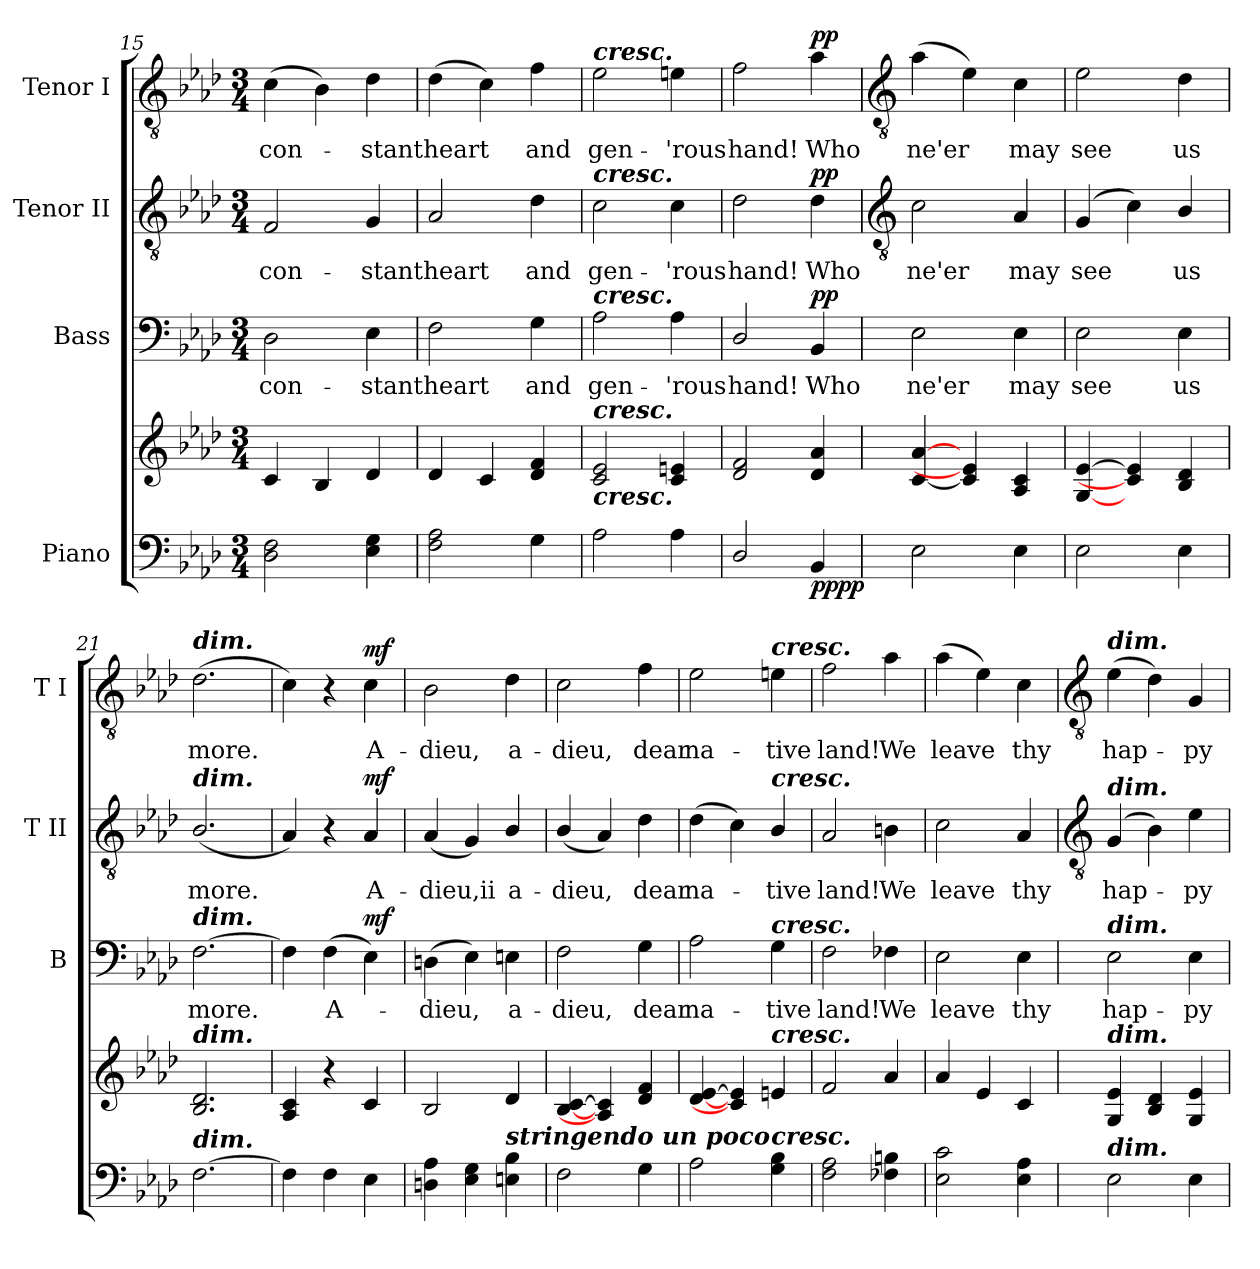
**kern	**kern	**dynam	**kern	**text	**dynam	**kern	**text	**dynam	**kern	**text	**dynam
*part4	*part4	*part4	*part3	*part3	*part3	*part2	*part2	*part2	*part1	*part1	*part1
*staff5	*staff4	*staff4/5	*staff3	*staff3	*staff3	*staff2	*staff2	*staff2	*staff1	*staff1	*staff1
*I"Piano	*	*	*I"Bass	*	*	*I"Tenor II	*	*	*I"Tenor I	*	*
*	*	*	*I'B	*	*	*I'T II	*	*	*I'T I	*	*
*clefF4	*clefG2	*	*clefF4	*	*	*clefGv2	*	*	*clefGv2	*	*
*k[b-e-a-d-]	*k[b-e-a-d-]	*	*k[b-e-a-d-]	*	*	*k[b-e-a-d-]	*	*	*k[b-e-a-d-]	*	*
*A-:	*A-:	*	*A-:	*	*	*A-:	*	*	*A-:	*	*
*M3/4	*M3/4	*	*M3/4	*	*	*M3/4	*	*	*M3/4	*	*
=15	=15	=15	=15	=15	=15	=15	=15	=15	=15	=15	=15
*^	*	*	*	*	*	*	*	*	*	*	*
!	!	!	!	!	!LO:LY:b	!	!	!LO:LY:b	!	!	!LO:LY:b	!
2.ryy	2D-\ 2F\	4c	.	2D-	con-	.	2F	con-	.	(>4c	con-	.
.	.	4B-	.	.	.	.	.	.	.	4B-)	.	.
!	!	!	!	!	!LO:LY:b	!	!	!LO:LY:b	!	!	!LO:LY:b	!
.	4E-\ 4G\	4d-	.	4E-	-stant	.	4G	-stant	.	4d-	stant	.
=16	=16	=16	=16	=16	=16	=16	=16	=16	=16	=16	=16	=16
!	!	!	!	!	!LO:LY:b	!	!	!LO:LY:b	!	!	!LO:LY:b	!
2.ryy	2F\ 2A-\	4d-	.	2F	heart	.	2A-	heart	.	(>4d-	heart	.
.	.	4c	.	.	.	.	.	.	.	4c)	.	.
!	!	!	!	!	!LO:LY:b	!	!	!LO:LY:b	!	!	!LO:LY:b	!
.	4G\	4d- 4f	.	4G	and	.	4d-	and	.	4f	and	.
=17	=17	=17	=17	=17	=17	=17	=17	=17	=17	=17	=17	=17
!	!	!	!	!	!	!	!	!	!	!LO:TX:a:Bi:t=cresc.	!	!
!	!	!	!	!	!	!	!LO:TX:a:Bi:t=cresc.	!	!	!	!	!
!	!	!	!	!LO:TX:a:Bi:t=cresc.	!	!	!	!	!	!	!	!
!	!	!LO:TX:a:Bi:t=cresc.	!	!	!	!	!	!	!	!	!	!
!LO:TX:a:Bi:t=cresc.	!	!	!	!	!	!	!	!	!	!	!	!
!	!	!	!	!	!LO:LY:b	!	!	!LO:LY:b	!	!	!LO:LY:b	!
2.ryy	2A-\	2c 2e-	.	2A-	gen-	.	2c	gen-	.	2e-	gen-	.
!	!	!	!	!	!LO:LY:b	!	!	!LO:LY:b	!	!	!LO:LY:b	!
.	4A-\	4c 4en	.	4A-	-'rous	.	4c	-'rous	.	4en	-'rous	.
=18	=18	=18	=18	=18	=18	=18	=18	=18	=18	=18	=18	=18
!	!	!	!	!	!LO:LY:b	!	!	!LO:LY:b	!	!	!LO:LY:b	!
2.ryy	2D-/	2d- 2f	.	2D-/	hand!	.	2d-	hand!	.	2f	hand!	.
!	!	!	!LO:DY:b=2	!	!LO:LY:b	!	!	!LO:LY:b	!	!	!LO:LY:b	!
!	!	!	!LO:DY:n=1:b	!	!	!LO:DY:b	!	!	!LO:DY:b	!	!	!LO:DY:b
.	4BB-/	4d- 4a-	pp pp	4BB-	Who	pp	4d-	Who	pp	4a-	Who	pp
*v	*v	*	*	*	*	*	*	*	*	*	*	*
!!LO:LB:g=z
=19	=19	=19	=19	=19	=19	=19	=19	=19	=19	=19	=19
*	*	*	*	*	*	*clefGv2	*	*	*clefGv2	*	*
*^	*	*	*	*	*	*	*	*	*	*	*
!	!	!	!	!	!LO:LY:b	!	!	!LO:LY:b	!	!	!LO:LY:b	!
*v	*v	*	*	*	*	*	*	*	*	*	*	*
2E-	[4c [4a-	.	2E-	ne'er	.	2c	ne'er	.	(>4a-	ne'er	.
.	4c] 4e-]	.	.	.	.	.	.	.	4e-)	.	.
!	!	!	!	!LO:LY:b	!	!	!LO:LY:b	!	!	!LO:LY:b	!
4E-	4A- 4c	.	4E-	may	.	4A-	may	.	4c	may	.
=20	=20	=20	=20	=20	=20	=20	=20	=20	=20	=20	=20
!	!	!	!	!LO:LY:b	!	!	!LO:LY:b	!	!	!LO:LY:b	!
2E-	[4G [4e-	.	2E-	see	.	(4G	see	.	2e-	see	.
.	4c] 4e-]	.	.	.	.	4c)	.	.	.	.	.
!	!	!	!	!LO:LY:b	!	!	!LO:LY:b	!	!	!LO:LY:b	!
4E-	4B- 4d-	.	4E-	us	.	4B-/	us	.	4d-	us	.
=21	=21	=21	=21	=21	=21	=21	=21	=21	=21	=21	=21
!	!	!	!	!	!	!	!	!	!LO:TX:a:Bi:t=dim.	!	!
!	!	!	!	!	!	!LO:TX:a:Bi:t=dim.	!	!	!	!	!
!	!	!	!LO:TX:a:Bi:t=dim.	!	!	!	!	!	!	!	!
!	!LO:TX:a:Bi:t=dim.	!	!	!	!	!	!	!	!	!	!
!LO:TX:a:Bi:t=dim.	!	!	!	!	!	!	!	!	!	!	!
!	!	!	!	!LO:LY:b	!	!	!LO:LY:b	!	!	!LO:LY:b	!
[2.F	2.B- 2.d-	.	[2.F	more.	.	(<2.B-/	more.	.	(>2.d-	more.	.
=22	=22	=22	=22	=22	=22	=22	=22	=22	=22	=22	=22
4F]	4A- 4c	.	4F]	.	.	4A-)	.	.	4c)	.	.
!	!	!	!	!LO:LY:b	!	!	!	!	!	!	!
4F	4r	.	(>4F	A-	.	4r	.	.	4r	.	.
!	!	!LO:DY:a=2	!	!	!	!	!LO:LY:b	!	!	!LO:LY:b	!
!	!	!LO:DY:n=1:b	!	!	!LO:DY:b	!	!	!LO:DY:b	!	!	!LO:DY:b
4E-	4c	mf mf	4E-)	.	mf	4A-	A-	mf	4c	A-	mf
=23	=23	=23	=23	=23	=23	=23	=23	=23	=23	=23	=23
!	!	!	!	!LO:LY:b	!	!	!LO:LY:b	!	!	!LO:LY:b	!
4Dn 4A-	2B-	.	(>4Dn	dieu,	.	(<4A-/	-dieu,ii	.	2B-	-dieu,	.
4E- 4G	.	.	4E-)	.	.	4G)	.	.	.	.	.
!LO:TX:a:Bi:t=stringendo un poco	!	!	!	!	!	!	!	!	!	!	!
!	!	!	!	!LO:LY:b	!	!	!LO:LY:b	!	!	!LO:LY:b	!
4En 4B-	4d-	.	4En	a-	.	4B-/	a-	.	4d-	a-	.
=24	=24	=24	=24	=24	=24	=24	=24	=24	=24	=24	=24
!	!	!	!	!LO:LY:b	!	!	!LO:LY:b	!	!	!LO:LY:b	!
2F	[4B- [4c	.	2F	-dieu,	.	(<4B-/	-dieu,	.	2c	-dieu,	.
.	4A-] 4c]	.	.	.	.	4A-)	.	.	.	.	.
!	!	!	!	!LO:LY:b	!	!	!LO:LY:b	!	!	!LO:LY:b	!
4G	4d- 4f	.	4G	dear	.	4d-	dear	.	4f	dear	.
=25	=25	=25	=25	=25	=25	=25	=25	=25	=25	=25	=25
!	!	!	!	!LO:LY:b	!	!	!LO:LY:b	!	!	!LO:LY:b	!
2A-	[4d- [4e-	.	2A-	na-	.	(>4d-	na-	.	2e-	na-	.
.	4c] 4e-]	.	.	.	.	4c)	.	.	.	.	.
!	!	!	!	!	!	!	!	!	!LO:TX:a:Bi:t=cresc.	!	!
!	!	!	!	!	!	!LO:TX:a:Bi:t=cresc.	!	!	!	!	!
!	!	!	!LO:TX:a:Bi:t=cresc.	!	!	!	!	!	!	!	!
!	!LO:TX:a:Bi:t=cresc.	!	!	!	!	!	!	!	!	!	!
!LO:TX:a:Bi:t=cresc.	!	!	!	!	!	!	!	!	!	!	!
!	!	!	!	!LO:LY:b	!	!	!LO:LY:b	!	!	!LO:LY:b	!
4G 4B-	4en	.	4G	-tive	.	4B-/	tive	.	4en	-tive	.
=26	=26	=26	=26	=26	=26	=26	=26	=26	=26	=26	=26
!	!	!	!	!LO:LY:b	!	!	!LO:LY:b	!	!	!LO:LY:b	!
2F 2A-	2f	.	2F	land!	.	2A-	land!	.	2f	land!	.
!	!	!	!	!LO:LY:b	!	!	!LO:LY:b	!	!	!LO:LY:b	!
4F-X 4Bn	4a-	.	4F-X	We	.	4Bn	We	.	4a-	We	.
=27	=27	=27	=27	=27	=27	=27	=27	=27	=27	=27	=27
!	!	!	!	!LO:LY:b	!	!	!LO:LY:b	!	!	!LO:LY:b	!
2E- 2c	4a-	.	2E-	leave	.	2c	leave	.	(>4a-	leave	.
.	4e-	.	.	.	.	.	.	.	4e-)	.	.
!	!	!	!	!LO:LY:b	!	!	!LO:LY:b	!	!	!LO:LY:b	!
4E- 4A-	4c	.	4E-	thy	.	4A-	thy	.	4c	thy	.
!!LO:LB:g=z
=28	=28	=28	=28	=28	=28	=28	=28	=28	=28	=28	=28
*	*	*	*	*	*	*clefGv2	*	*	*clefGv2	*	*
!	!	!	!	!	!	!	!	!	!LO:TX:a:Bi:t=dim.	!	!
!	!	!	!	!	!	!LO:TX:a:Bi:t=dim.	!	!	!	!	!
!	!	!	!LO:TX:a:Bi:t=dim.	!	!	!	!	!	!	!	!
!	!LO:TX:a:Bi:t=dim.	!	!	!	!	!	!	!	!	!	!
!LO:TX:a:Bi:t=dim.	!	!	!	!	!	!	!	!	!	!	!
!	!	!	!	!LO:LY:b	!	!	!LO:LY:b	!	!	!LO:LY:b	!
2E-	4G 4e-	.	2E-	hap-	.	(<4G	hap-	.	(>4e-	hap-	.
.	4B- 4d-	.	.	.	.	4B-)	.	.	4d-)	.	.
!	!	!	!	!LO:LY:b	!	!	!LO:LY:b	!	!	!LO:LY:b	!
4E-	4G 4e-	.	4E-	-py	.	4e-	py	.	4G	py	.
=	=	=	=	=	=	=	=	=	=	=	=
*-	*-	*-	*-	*-	*-	*-	*-	*-	*-	*-	*-
